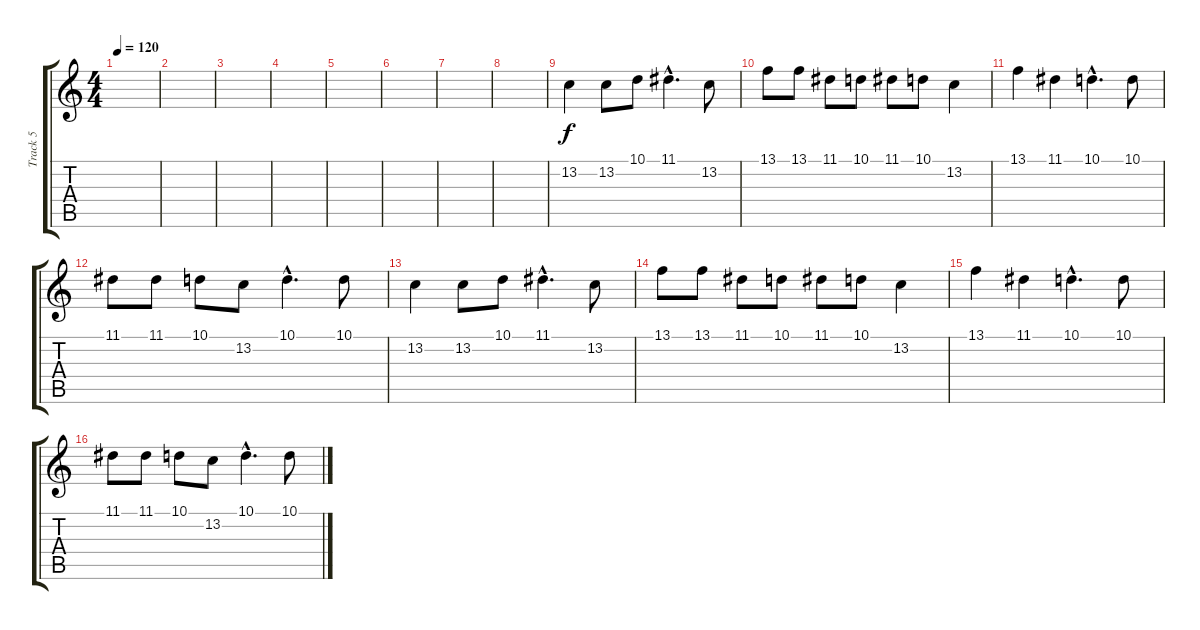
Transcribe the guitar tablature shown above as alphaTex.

\track ("Track 5" "Track 5") {instrument reedorgan}
\staff {score tabs}
\tuning (E4 B3 G3 D3 A2 E2) {hide}
\ts (4 4)
\tempo 120
\clef g2
\ks c
|
|
|
|
|
|
|
|
13.2.4 13.2.8 10.1.8 11.1{hac}.4{d} 13.2.8 |
13.1.8 13.1.8 11.1.8 10.1.8 11.1.8 10.1.8 13.2.4 |
13.1.4 11.1.4 10.1{hac}.4{d} 10.1.8 |
11.1.8 11.1.8 10.1.8 13.2.8 10.1{hac}.4{d} 10.1.8 |
13.2.4 13.2.8 10.1.8 11.1{hac}.4{d} 13.2.8 |
13.1.8 13.1.8 11.1.8 10.1.8 11.1.8 10.1.8 13.2.4 |
13.1.4 11.1.4 10.1{hac}.4{d} 10.1.8 |
11.1.8 11.1.8 10.1.8 13.2.8 10.1{hac}.4{d} 10.1.8
